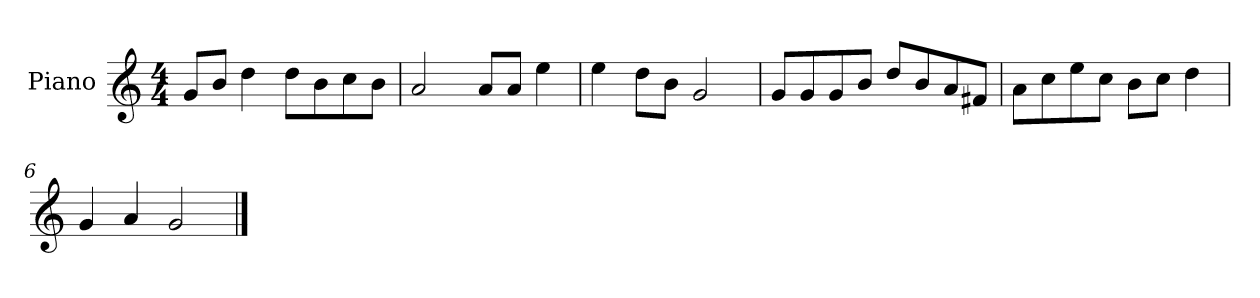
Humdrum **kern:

**kern
*part1
*staff1
*I"Piano
*I'P-no
*clefG2
*k[]
*M4/4
*MM90
=1
8g/L
8b/J
4dd\
8dd\L
8b\
8cc\
8b\J
=2
2a/
8a/L
8a/J
4ee\
=3
4ee\
8dd\L
8b\J
2g/
=4
8g/L
8g/
8g/
8b/J
8dd/L
8b/
8a/
8f#X/J
=5
8a\L
8cc\
8ee\
8cc\J
8b\L
8cc\J
4dd\
=6
4g/
4a/
2g/
==
*-
